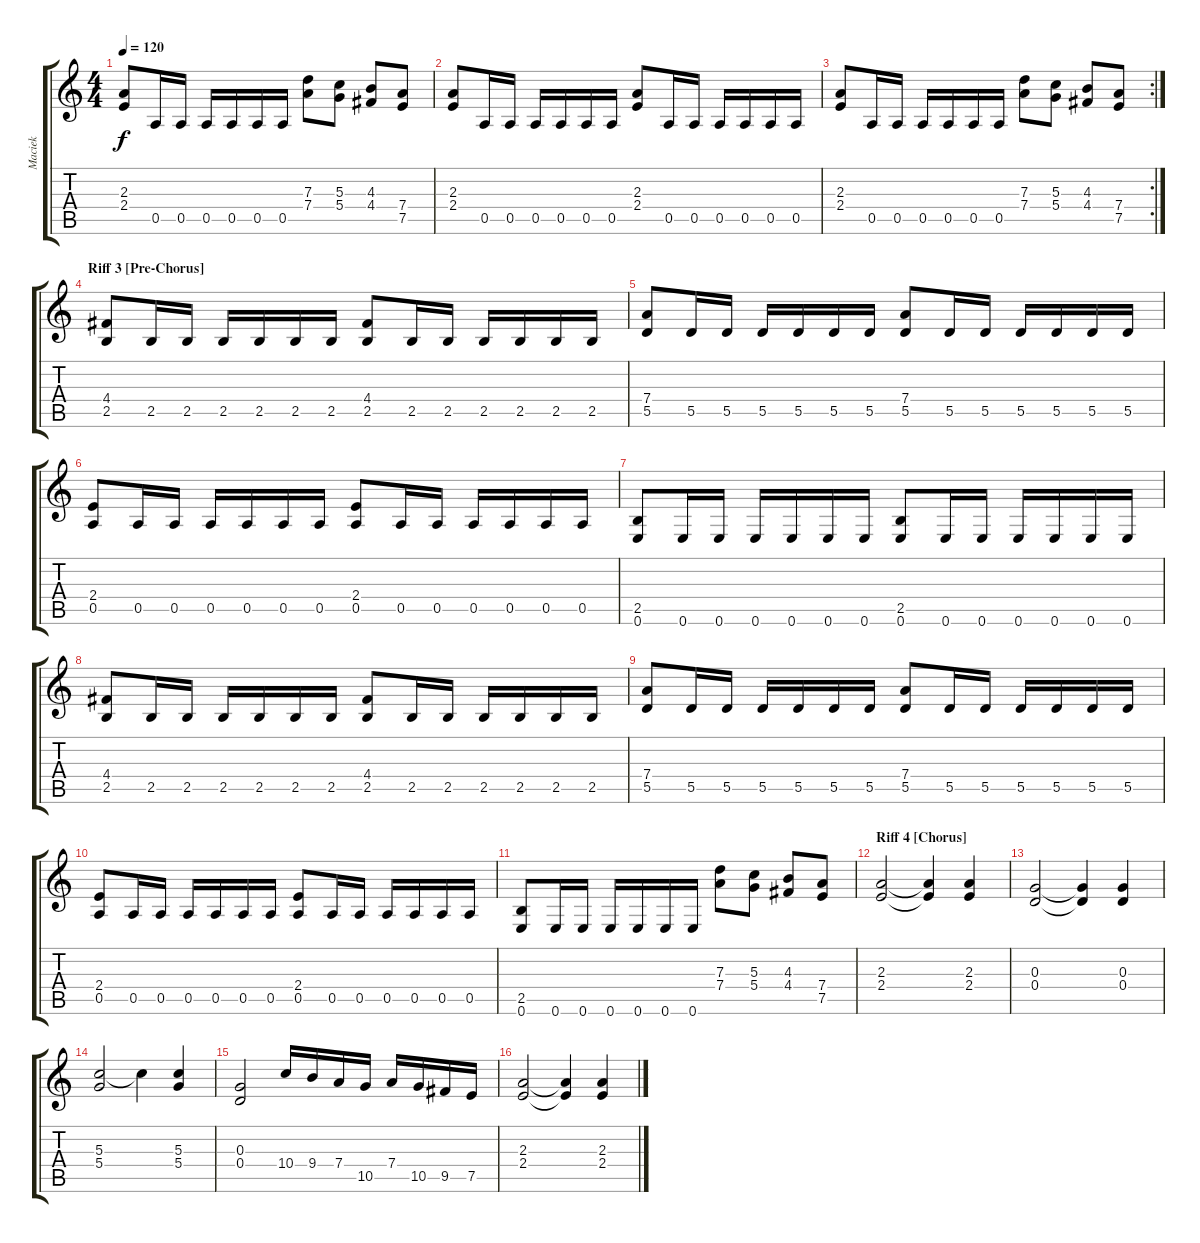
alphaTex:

\track ("Maciek" "Maciek") {instrument distortionguitar}
\staff {score tabs}
\tuning (E4 B3 G3 D3 A2 E2) {hide}
\ts (4 4)
\tempo 120
\clef g2
\ks c
(2.3 2.4).8{dy f} 0.5.16 0.5.16 0.5.16 0.5.16 0.5.16 0.5.16 (7.3 7.4).8 (5.3 5.4).8 (4.3 4.4).8 (7.4 7.5).8 |
(2.3 2.4).8 0.5.16 0.5.16 0.5.16 0.5.16 0.5.16 0.5.16 (2.3 2.4).8 0.5.16 0.5.16 0.5.16 0.5.16 0.5.16 0.5.16 |
\rc 2
(2.3 2.4).8 0.5.16 0.5.16 0.5.16 0.5.16 0.5.16 0.5.16 (7.3 7.4).8 (5.3 5.4).8 (4.3 4.4).8 (7.4 7.5).8 |
\section ("" "Riff 3 [Pre-Chorus]")
(4.4 2.5).8 2.5.16 2.5.16 2.5.16 2.5.16 2.5.16 2.5.16 (4.4 2.5).8 2.5.16 2.5.16 2.5.16 2.5.16 2.5.16 2.5.16 |
(7.4 5.5).8 5.5.16 5.5.16 5.5.16 5.5.16 5.5.16 5.5.16 (7.4 5.5).8 5.5.16 5.5.16 5.5.16 5.5.16 5.5.16 5.5.16 |
(2.4 0.5).8 0.5.16 0.5.16 0.5.16 0.5.16 0.5.16 0.5.16 (2.4 0.5).8 0.5.16 0.5.16 0.5.16 0.5.16 0.5.16 0.5.16 |
(2.5 0.6).8 0.6.16 0.6.16 0.6.16 0.6.16 0.6.16 0.6.16 (2.5 0.6).8 0.6.16 0.6.16 0.6.16 0.6.16 0.6.16 0.6.16 |
(4.4 2.5).8 2.5.16 2.5.16 2.5.16 2.5.16 2.5.16 2.5.16 (4.4 2.5).8 2.5.16 2.5.16 2.5.16 2.5.16 2.5.16 2.5.16 |
(7.4 5.5).8 5.5.16 5.5.16 5.5.16 5.5.16 5.5.16 5.5.16 (7.4 5.5).8 5.5.16 5.5.16 5.5.16 5.5.16 5.5.16 5.5.16 |
(2.4 0.5).8 0.5.16 0.5.16 0.5.16 0.5.16 0.5.16 0.5.16 (2.4 0.5).8 0.5.16 0.5.16 0.5.16 0.5.16 0.5.16 0.5.16 |
(2.5 0.6).8 0.6.16 0.6.16 0.6.16 0.6.16 0.6.16 0.6.16 (7.3 7.4).8 (5.3 5.4).8 (4.3 4.4).8 (7.4 7.5).8 |
\section ("" "Riff 4 [Chorus]")
(2.3 2.4).2 (2.3{t} 2.4{t}).4 (2.3 2.4).4 |
(0.3 0.4).2 (0.3{t} 0.4{t}).4 (0.3 0.4).4 |
(5.3 5.4).2 5.3{t}.4 (5.3 5.4).4 |
(0.3 0.4).2 10.4.16 9.4.16 7.4.16 10.5.16 7.4.16 10.5.16 9.5.16 7.5.16 |
(2.3 2.4).2 (2.3{t} 2.4{t}).4 (2.3 2.4).4
